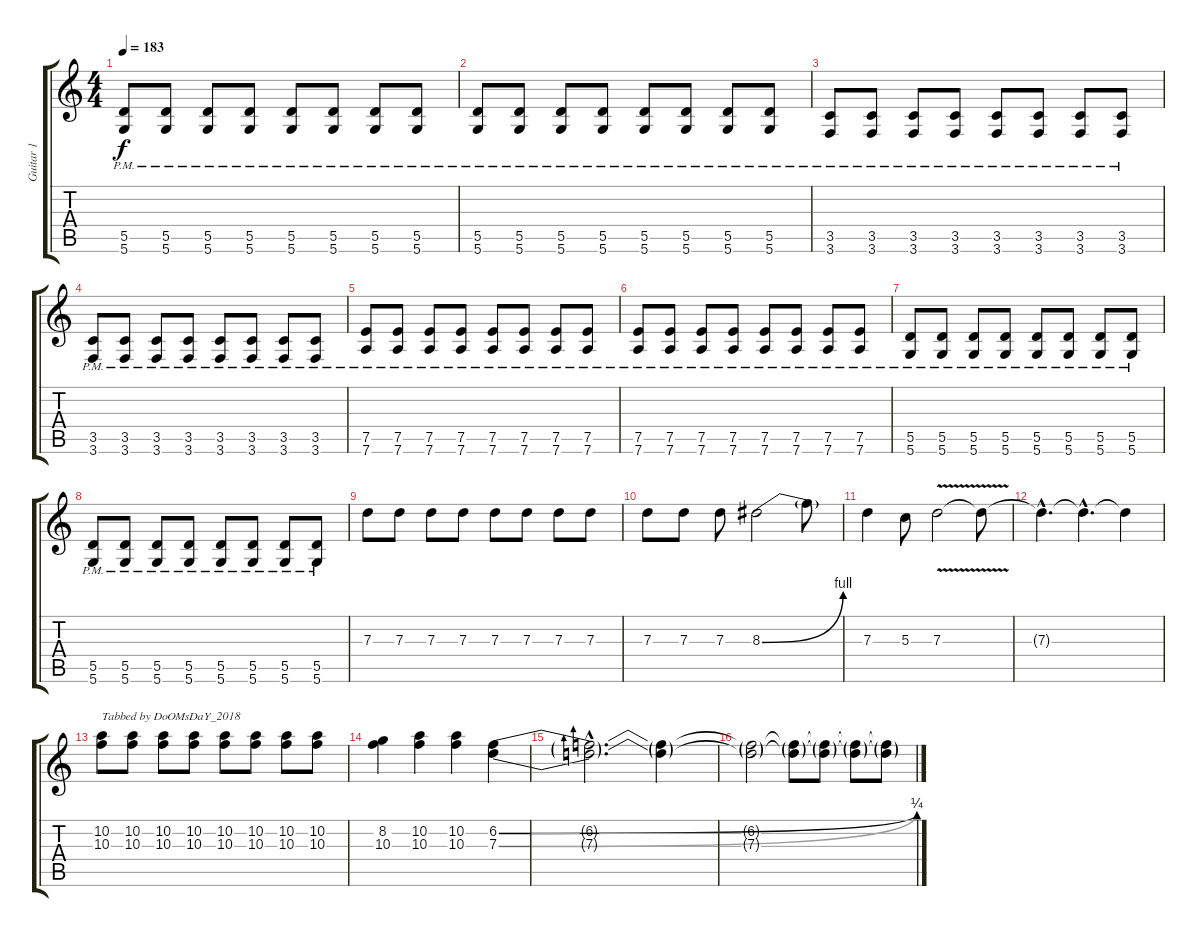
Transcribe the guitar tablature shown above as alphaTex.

\track ("Guitar 1" "Guitar 1") {instrument distortionguitar}
\staff {score tabs}
\tuning (E4 B3 G3 D3 A2 D2) {hide}
\ts (4 4)
\tempo 183
\clef g2
\ks c
(5.5{pm} 5.6{pm}).8{dy f} (5.5{pm} 5.6{pm}).8 (5.5{pm} 5.6{pm}).8 (5.5{pm} 5.6{pm}).8 (5.5{pm} 5.6{pm}).8 (5.5{pm} 5.6{pm}).8 (5.5{pm} 5.6{pm}).8 (5.5{pm} 5.6{pm}).8 |
(5.5{pm} 5.6{pm}).8 (5.5{pm} 5.6{pm}).8 (5.5{pm} 5.6{pm}).8 (5.5{pm} 5.6{pm}).8 (5.5{pm} 5.6{pm}).8 (5.5{pm} 5.6{pm}).8 (5.5{pm} 5.6{pm}).8 (5.5{pm} 5.6{pm}).8 |
(3.5{pm} 3.6{pm}).8 (3.5{pm} 3.6{pm}).8 (3.5{pm} 3.6{pm}).8 (3.5{pm} 3.6{pm}).8 (3.5{pm} 3.6{pm}).8 (3.5{pm} 3.6{pm}).8 (3.5{pm} 3.6{pm}).8 (3.5{pm} 3.6{pm}).8 |
(3.5{pm} 3.6{pm}).8 (3.5{pm} 3.6{pm}).8 (3.5{pm} 3.6{pm}).8 (3.5{pm} 3.6{pm}).8 (3.5{pm} 3.6{pm}).8 (3.5{pm} 3.6{pm}).8 (3.5{pm} 3.6{pm}).8 (3.5{pm} 3.6{pm}).8 |
(7.5{pm} 7.6{pm}).8 (7.5{pm} 7.6{pm}).8 (7.5{pm} 7.6{pm}).8 (7.5{pm} 7.6{pm}).8 (7.5{pm} 7.6{pm}).8 (7.5{pm} 7.6{pm}).8 (7.5{pm} 7.6{pm}).8 (7.5{pm} 7.6{pm}).8 |
(7.5{pm} 7.6{pm}).8 (7.5{pm} 7.6{pm}).8 (7.5{pm} 7.6{pm}).8 (7.5{pm} 7.6{pm}).8 (7.5{pm} 7.6{pm}).8 (7.5{pm} 7.6{pm}).8 (7.5{pm} 7.6{pm}).8 (7.5{pm} 7.6{pm}).8 |
(5.5{pm} 5.6{pm}).8 (5.5{pm} 5.6{pm}).8 (5.5{pm} 5.6{pm}).8 (5.5{pm} 5.6{pm}).8 (5.5{pm} 5.6{pm}).8 (5.5{pm} 5.6{pm}).8 (5.5{pm} 5.6{pm}).8 (5.5{pm} 5.6{pm}).8 |
(5.5{pm} 5.6{pm}).8 (5.5{pm} 5.6{pm}).8 (5.5{pm} 5.6{pm}).8 (5.5{pm} 5.6{pm}).8 (5.5{pm} 5.6{pm}).8 (5.5{pm} 5.6{pm}).8 (5.5{pm} 5.6{pm}).8 (5.5{pm} 5.6{pm}).8 |
7.3.8 7.3.8 7.3.8 7.3.8 7.3.8 7.3.8 7.3.8 7.3.8 |
7.3.8 7.3.8 7.3.8 8.3{be (bend 0 0 60 4)}.2 8.3{t}.8 |
7.3.4 5.3.8 7.3{v}.2 7.3{t}.8 |
7.3{hac t}.4{d} 7.3{hac t}.4{d} 7.3{t}.4 |
(10.2 10.3).8{txt "Tabbed by DoOMsDaY_2018"} (10.2 10.3).8 (10.2 10.3).8 (10.2 10.3).8 (10.2 10.3).8 (10.2 10.3).8 (10.2 10.3).8 (10.2 10.3).8 |
(8.2 10.3).4 (10.2 10.3).4 (10.2 10.3).4 (6.2{be (bend 0 0 60 1)} 7.3{be (bend 0 0 60 1)}).4 |
(6.2{hac t} 7.3{hac t}).2{d} (6.2{t} 7.3{t}).4 |
(6.2{t} 7.3{t}).2 (6.2{t} 7.3{t}).8 (6.2{t} 7.3{t}).8 (6.2{t} 7.3{t}).8 (6.2{t} 7.3{t}).8
